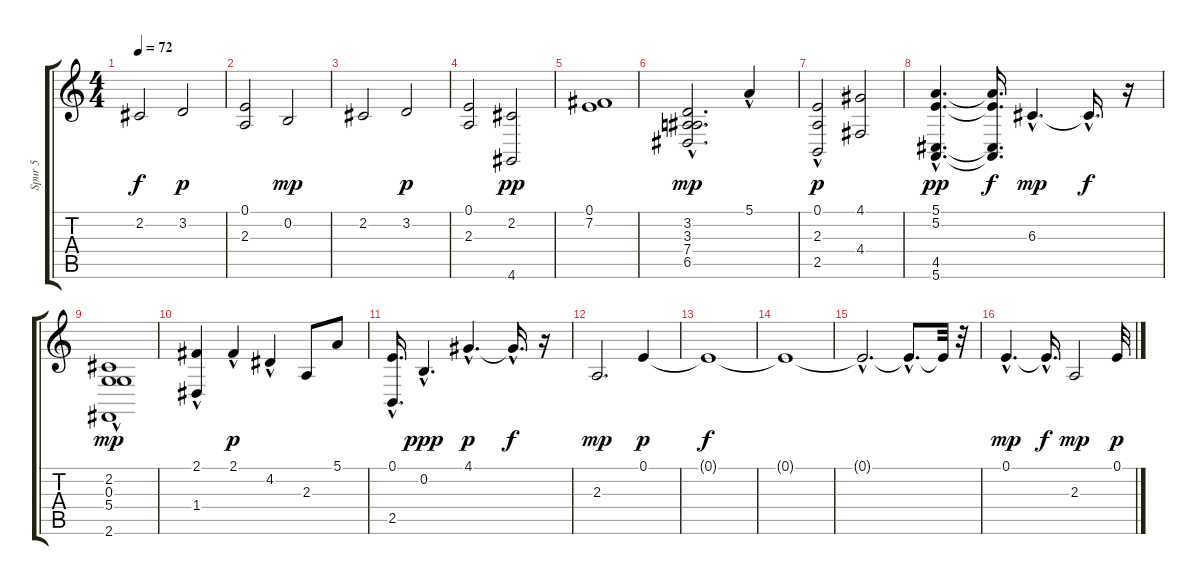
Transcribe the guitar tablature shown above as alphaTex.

\track ("Spur 5" "Spur 5") {instrument stringensemble2}
\staff {score tabs}
\tuning (E4 B3 G3 D3 A2 E2) {hide}
\ts (4 4)
\tempo 72
\clef g2
\ks c
2.2{t}.2{dy f} 3.2.2{dy p} |
(0.1 2.3).2 0.2.2{dy mp} |
2.2.2 3.2.2{dy p} |
(0.1 2.3).2 (2.2 4.6).2{dy pp} |
(0.1 7.2).1 |
(3.2 3.3{hac} 7.4{hac} 6.5).2{d dy mp} 5.1{hac}.4 |
(0.1 2.3{hac} 2.5).2{dy p} (4.1 4.4).2 |
(5.1{hac} 5.2{hac} 4.5{hac} 5.6{hac}).4{d dy pp} (5.1{t} 5.2{t} 4.5{t} 5.6{t}).16{d dy f} 6.3{hac}.4{d dy mp} 6.3{hac t}.16{d dy f} r.16 |
(2.2{hac} 0.3{hac} 5.4 2.6{hac}).1{dy mp} |
(2.1{hac} 1.4).4 2.1{hac}.4{dy p} 4.2{hac}.4 2.3.8 5.1.8 |
(0.1{hac} 2.5{hac}).16{d} 0.2{hac}.4{d dy ppp} 4.1{hac}.4{d dy p} 4.1{hac t}.16{d dy f} r.16 |
2.3.2{d dy mp} 0.1.4{dy p} |
0.1{t}.1{dy f} |
0.1{t}.1 |
0.1{hac t}.2{d} 0.1{hac t}.8{d} 0.1{t}.32 r.32 |
0.1{hac}.4{d dy mp} 0.1{hac t}.16{d dy f} 2.3.2{dy mp} 0.1.32{dy p}
